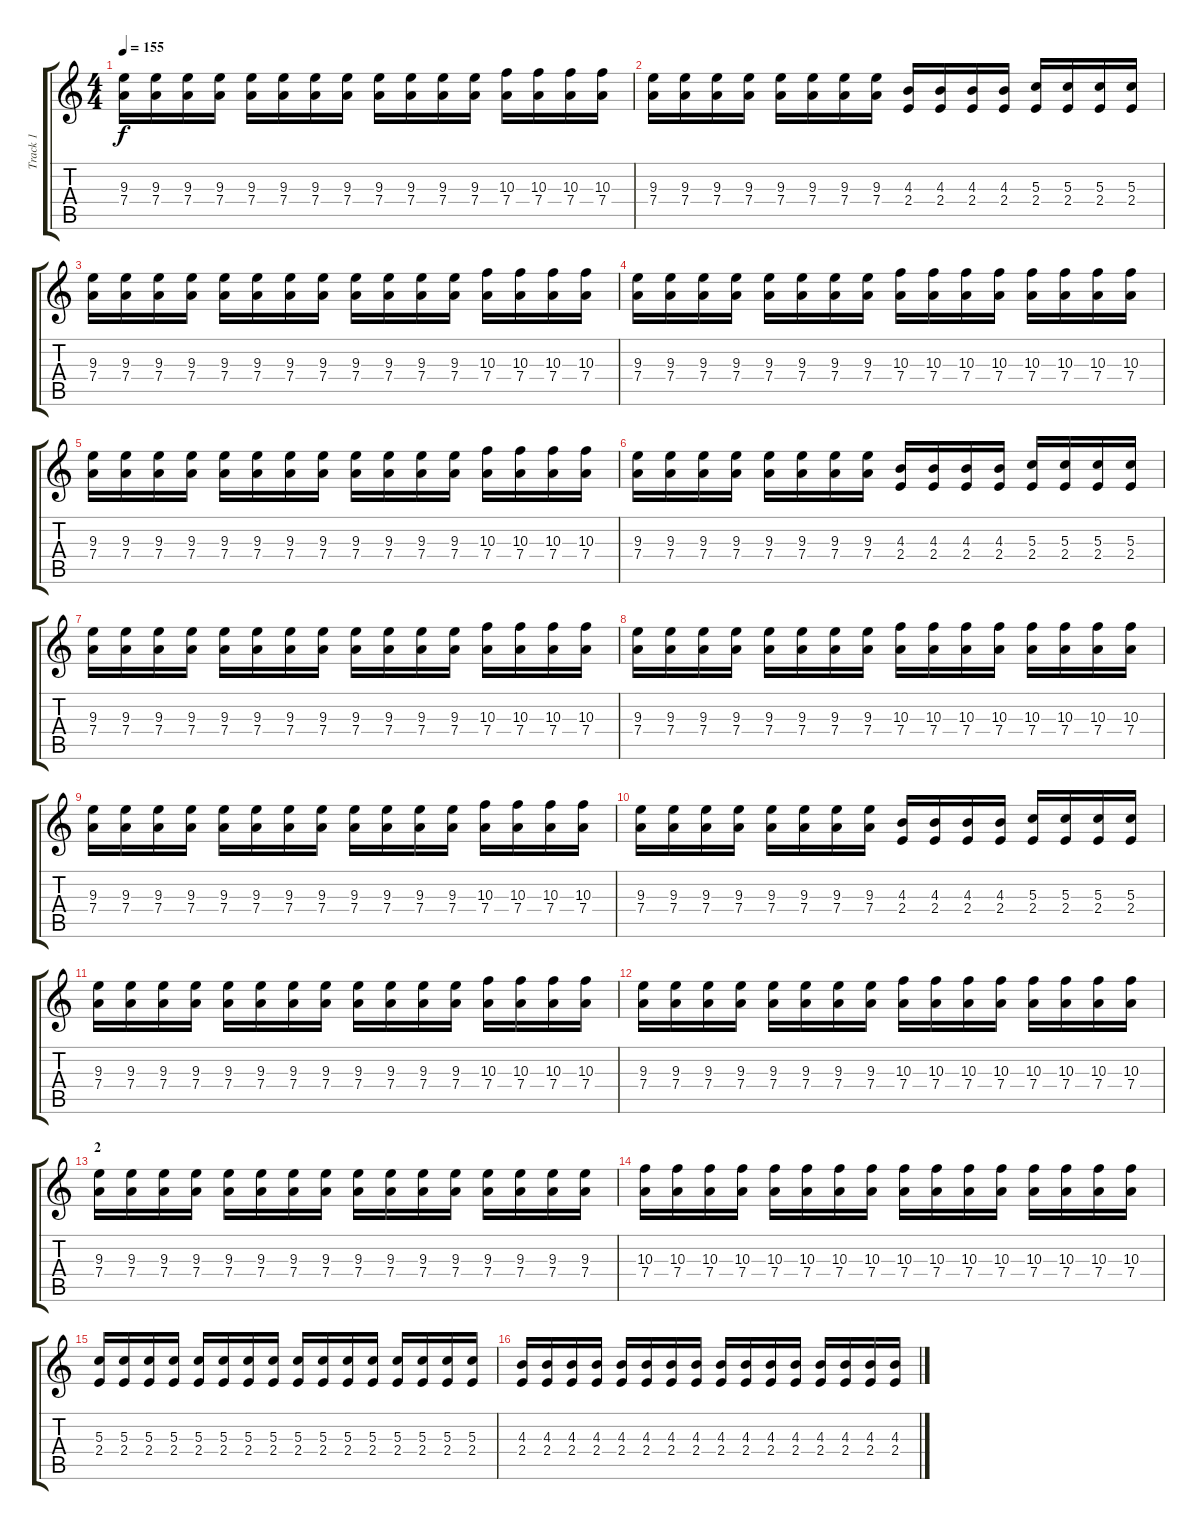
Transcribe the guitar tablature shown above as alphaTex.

\track ("Track 1" "Track 1") {instrument distortionguitar}
\staff {score tabs}
\tuning (E4 B3 G3 D3 A2 E2) {hide}
\ts (4 4)
\tempo 155
\clef g2
\ks c
(9.3 7.4).16{dy f} (9.3 7.4).16 (9.3 7.4).16 (9.3 7.4).16 (9.3 7.4).16 (9.3 7.4).16 (9.3 7.4).16 (9.3 7.4).16 (9.3 7.4).16 (9.3 7.4).16 (9.3 7.4).16 (9.3 7.4).16 (10.3 7.4).16 (10.3 7.4).16 (10.3 7.4).16 (10.3 7.4).16 |
(9.3 7.4).16 (9.3 7.4).16 (9.3 7.4).16 (9.3 7.4).16 (9.3 7.4).16 (9.3 7.4).16 (9.3 7.4).16 (9.3 7.4).16 (4.3 2.4).16 (4.3 2.4).16 (4.3 2.4).16 (4.3 2.4).16 (5.3 2.4).16 (5.3 2.4).16 (5.3 2.4).16 (5.3 2.4).16 |
(9.3 7.4).16 (9.3 7.4).16 (9.3 7.4).16 (9.3 7.4).16 (9.3 7.4).16 (9.3 7.4).16 (9.3 7.4).16 (9.3 7.4).16 (9.3 7.4).16 (9.3 7.4).16 (9.3 7.4).16 (9.3 7.4).16 (10.3 7.4).16 (10.3 7.4).16 (10.3 7.4).16 (10.3 7.4).16 |
(9.3 7.4).16 (9.3 7.4).16 (9.3 7.4).16 (9.3 7.4).16 (9.3 7.4).16 (9.3 7.4).16 (9.3 7.4).16 (9.3 7.4).16 (10.3 7.4).16 (10.3 7.4).16 (10.3 7.4).16 (10.3 7.4).16 (10.3 7.4).16 (10.3 7.4).16 (10.3 7.4).16 (10.3 7.4).16 |
(9.3 7.4).16 (9.3 7.4).16 (9.3 7.4).16 (9.3 7.4).16 (9.3 7.4).16 (9.3 7.4).16 (9.3 7.4).16 (9.3 7.4).16 (9.3 7.4).16 (9.3 7.4).16 (9.3 7.4).16 (9.3 7.4).16 (10.3 7.4).16 (10.3 7.4).16 (10.3 7.4).16 (10.3 7.4).16 |
(9.3 7.4).16 (9.3 7.4).16 (9.3 7.4).16 (9.3 7.4).16 (9.3 7.4).16 (9.3 7.4).16 (9.3 7.4).16 (9.3 7.4).16 (4.3 2.4).16 (4.3 2.4).16 (4.3 2.4).16 (4.3 2.4).16 (5.3 2.4).16 (5.3 2.4).16 (5.3 2.4).16 (5.3 2.4).16 |
(9.3 7.4).16 (9.3 7.4).16 (9.3 7.4).16 (9.3 7.4).16 (9.3 7.4).16 (9.3 7.4).16 (9.3 7.4).16 (9.3 7.4).16 (9.3 7.4).16 (9.3 7.4).16 (9.3 7.4).16 (9.3 7.4).16 (10.3 7.4).16 (10.3 7.4).16 (10.3 7.4).16 (10.3 7.4).16 |
(9.3 7.4).16 (9.3 7.4).16 (9.3 7.4).16 (9.3 7.4).16 (9.3 7.4).16 (9.3 7.4).16 (9.3 7.4).16 (9.3 7.4).16 (10.3 7.4).16 (10.3 7.4).16 (10.3 7.4).16 (10.3 7.4).16 (10.3 7.4).16 (10.3 7.4).16 (10.3 7.4).16 (10.3 7.4).16 |
(9.3 7.4).16 (9.3 7.4).16 (9.3 7.4).16 (9.3 7.4).16 (9.3 7.4).16 (9.3 7.4).16 (9.3 7.4).16 (9.3 7.4).16 (9.3 7.4).16 (9.3 7.4).16 (9.3 7.4).16 (9.3 7.4).16 (10.3 7.4).16 (10.3 7.4).16 (10.3 7.4).16 (10.3 7.4).16 |
(9.3 7.4).16 (9.3 7.4).16 (9.3 7.4).16 (9.3 7.4).16 (9.3 7.4).16 (9.3 7.4).16 (9.3 7.4).16 (9.3 7.4).16 (4.3 2.4).16 (4.3 2.4).16 (4.3 2.4).16 (4.3 2.4).16 (5.3 2.4).16 (5.3 2.4).16 (5.3 2.4).16 (5.3 2.4).16 |
(9.3 7.4).16 (9.3 7.4).16 (9.3 7.4).16 (9.3 7.4).16 (9.3 7.4).16 (9.3 7.4).16 (9.3 7.4).16 (9.3 7.4).16 (9.3 7.4).16 (9.3 7.4).16 (9.3 7.4).16 (9.3 7.4).16 (10.3 7.4).16 (10.3 7.4).16 (10.3 7.4).16 (10.3 7.4).16 |
(9.3 7.4).16 (9.3 7.4).16 (9.3 7.4).16 (9.3 7.4).16 (9.3 7.4).16 (9.3 7.4).16 (9.3 7.4).16 (9.3 7.4).16 (10.3 7.4).16 (10.3 7.4).16 (10.3 7.4).16 (10.3 7.4).16 (10.3 7.4).16 (10.3 7.4).16 (10.3 7.4).16 (10.3 7.4).16 |
\section ("" "2")
(9.3 7.4).16 (9.3 7.4).16 (9.3 7.4).16 (9.3 7.4).16 (9.3 7.4).16 (9.3 7.4).16 (9.3 7.4).16 (9.3 7.4).16 (9.3 7.4).16 (9.3 7.4).16 (9.3 7.4).16 (9.3 7.4).16 (9.3 7.4).16 (9.3 7.4).16 (9.3 7.4).16 (9.3 7.4).16 |
(10.3 7.4).16 (10.3 7.4).16 (10.3 7.4).16 (10.3 7.4).16 (10.3 7.4).16 (10.3 7.4).16 (10.3 7.4).16 (10.3 7.4).16 (10.3 7.4).16 (10.3 7.4).16 (10.3 7.4).16 (10.3 7.4).16 (10.3 7.4).16 (10.3 7.4).16 (10.3 7.4).16 (10.3 7.4).16 |
(5.3 2.4).16 (5.3 2.4).16 (5.3 2.4).16 (5.3 2.4).16 (5.3 2.4).16 (5.3 2.4).16 (5.3 2.4).16 (5.3 2.4).16 (5.3 2.4).16 (5.3 2.4).16 (5.3 2.4).16 (5.3 2.4).16 (5.3 2.4).16 (5.3 2.4).16 (5.3 2.4).16 (5.3 2.4).16 |
(4.3 2.4).16 (4.3 2.4).16 (4.3 2.4).16 (4.3 2.4).16 (4.3 2.4).16 (4.3 2.4).16 (4.3 2.4).16 (4.3 2.4).16 (4.3 2.4).16 (4.3 2.4).16 (4.3 2.4).16 (4.3 2.4).16 (4.3 2.4).16 (4.3 2.4).16 (4.3 2.4).16 (4.3 2.4).16
